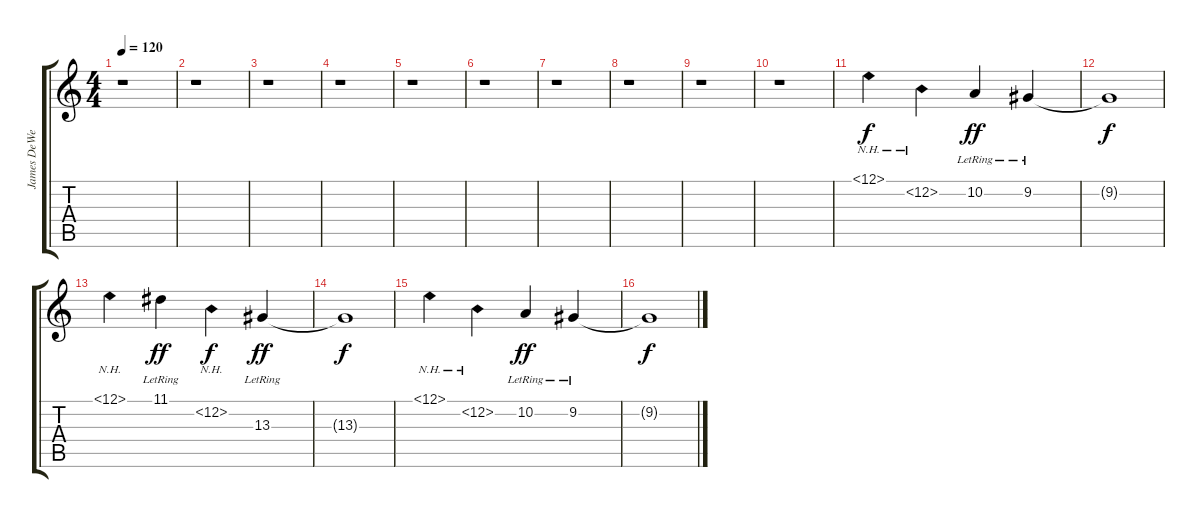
\track ("James DeWees" "James DeWe") {instrument acousticgrandpiano}
\staff {score tabs}
\tuning (E4 B3 G3 D3 A2 E2) {hide}
\ts (4 4)
\tempo 120
\clef g2
\ks c
r.1{dy f} |
r.1 |
r.1 |
r.1 |
r.1 |
r.1 |
r.1 |
r.1 |
r.1 |
r.1 |
12.1{nh}.4 12.2{nh}.4 10.2{lr}.4{dy ff} 9.2{lr}.4 |
9.2{t}.1{dy f} |
12.1{nh}.4 11.1{lr}.4{dy ff} 12.2{nh}.4{dy f} 13.3{lr}.4{dy ff} |
13.3{t}.1{dy f} |
12.1{nh}.4 12.2{nh}.4 10.2{lr}.4{dy ff} 9.2{lr}.4 |
9.2{t}.1{dy f}
